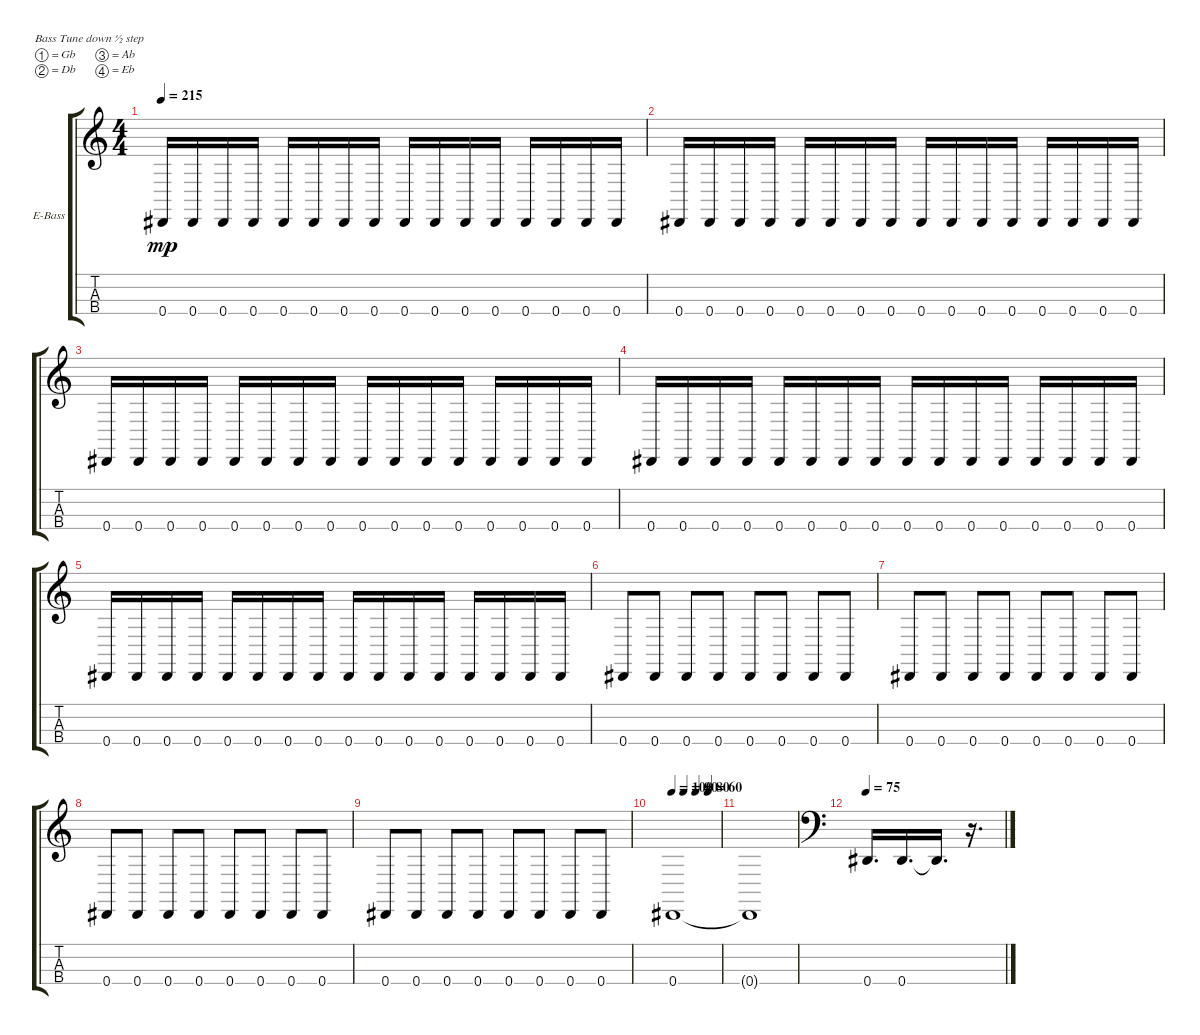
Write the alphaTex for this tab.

\bracketExtendMode groupsimilarinstruments
\firstSystemTrackNameOrientation horizontal
\otherSystemsTrackNameOrientation horizontal
\track ("Electric Bass" "E-Bass") {instrument electricbassfinger}
\staff {score tabs}
\tuning (Gb2 Db2 Ab1 Eb1)
\ts (4 4)
\tempo 215
\clef g2
\ks c
0.4.16{dy mp} 0.4.16 0.4.16 0.4.16 0.4.16 0.4.16 0.4.16 0.4.16 0.4.16 0.4.16 0.4.16 0.4.16 0.4.16 0.4.16 0.4.16 0.4.16 |
0.4.16 0.4.16 0.4.16 0.4.16 0.4.16 0.4.16 0.4.16 0.4.16 0.4.16 0.4.16 0.4.16 0.4.16 0.4.16 0.4.16 0.4.16 0.4.16 |
0.4.16 0.4.16 0.4.16 0.4.16 0.4.16 0.4.16 0.4.16 0.4.16 0.4.16 0.4.16 0.4.16 0.4.16 0.4.16 0.4.16 0.4.16 0.4.16 |
0.4.16 0.4.16 0.4.16 0.4.16 0.4.16 0.4.16 0.4.16 0.4.16 0.4.16 0.4.16 0.4.16 0.4.16 0.4.16 0.4.16 0.4.16 0.4.16 |
0.4.16 0.4.16 0.4.16 0.4.16 0.4.16 0.4.16 0.4.16 0.4.16 0.4.16 0.4.16 0.4.16 0.4.16 0.4.16 0.4.16 0.4.16 0.4.16 |
0.4.8 0.4.8 0.4.8 0.4.8 0.4.8 0.4.8 0.4.8 0.4.8 |
0.4.8 0.4.8 0.4.8 0.4.8 0.4.8 0.4.8 0.4.8 0.4.8 |
0.4.8 0.4.8 0.4.8 0.4.8 0.4.8 0.4.8 0.4.8 0.4.8 |
0.4.8 0.4.8 0.4.8 0.4.8 0.4.8 0.4.8 0.4.8 0.4.8 |
\tempo 100
\tempo (90 0.25)
\tempo (80 0.49375)
\tempo (60 0.75)
0.4.1 |
0.4{t}.1 |
\tempo 75
\clef f4
0.4.16{d} 0.4.16{d} 0.4{t}.16{d} r.16{d}
